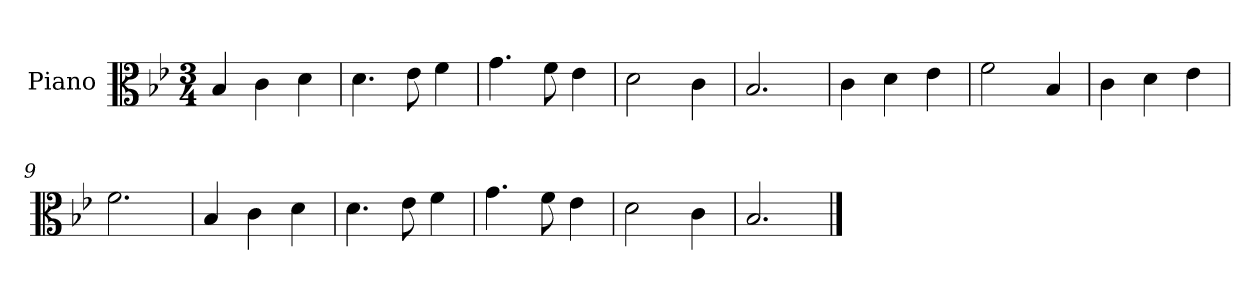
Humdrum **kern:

**kern
*part1
*staff1
*I"Piano
*I'Pno
*clefC3
*k[b-e-]
*M3/4
=1
4B-/
4c\
4d\
=2
4.d\
8e-\
4f\
=3
4.g\
8f\
4e-\
=4
2d\
4c\
=5
2.B-/
=6
4c\
4d\
4e-\
=7
2f\
4B-/
=8
4c\
4d\
4e-\
=9
2.f\
=10
4B-/
4c\
4d\
=11
4.d\
8e-\
4f\
=12
4.g\
8f\
4e-\
=13
2d\
4c\
=14
2.B-/
==
*-
